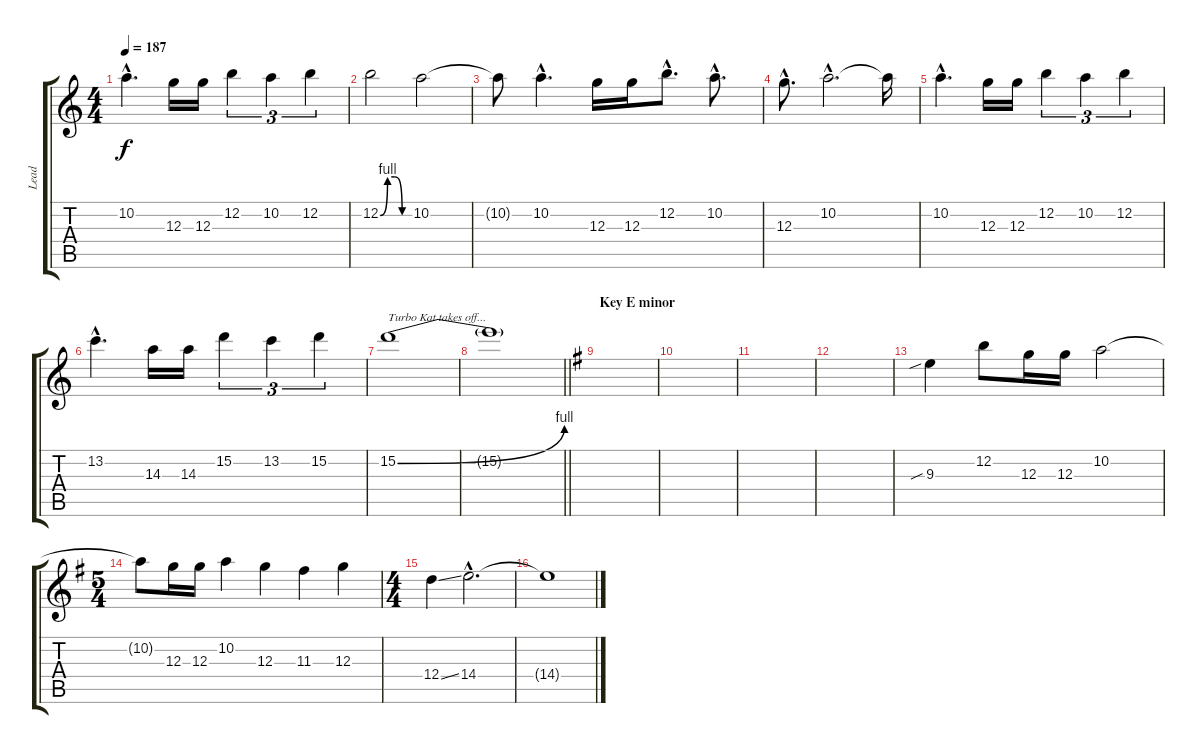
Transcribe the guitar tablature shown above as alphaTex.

\track ("Lead" "Lead") {instrument overdrivenguitar}
\staff {score tabs}
\tuning (E4 B3 G3 D3 A2 E2) {hide}
\ts (4 4)
\tempo 187
\clef g2
\ks aminor
10.2{hac}.4{d dy f} 12.3.16 12.3.16 12.2.4{tu (3 2)} 10.2.4{tu (3 2)} 12.2.4{tu (3 2)} |
12.2{be (custom 0 0 15 4 30 4 45 0 60 0)}.2 10.2.2 |
10.2{t}.8 10.2{hac}.4{d} 12.3.16 12.3.16 12.2{hac}.8{d} 10.2{hac}.8{d} |
12.3{hac}.8{d} 10.2{hac}.2{d} 10.2{t}.16 |
10.2{hac}.4{d} 12.3.16 12.3.16 12.2.4{tu (3 2)} 10.2.4{tu (3 2)} 12.2.4{tu (3 2)} |
13.2{hac}.4{d} 14.3.16 14.3.16 15.2.4{tu (3 2)} 13.2.4{tu (3 2)} 15.2.4{tu (3 2)} |
15.2{be (bend 0 0 60 4)}.1{txt "Turbo Kat takes off..."} |
\barLineRight lightlight
15.2{t}.1 |
\section ("" "Key E minor")
\ks eminor
|
|
|
|
9.3{sib}.4 12.2.8 12.3.16 12.3.16 10.2.2 |
\ts (5 4)
10.2{t}.8 12.3.16 12.3.16 10.2.4 12.3.4 11.3.4 12.3.4 |
\ts (4 4)
12.4{ss}.4 14.4{hac}.2{d} |
14.4{t}.1
